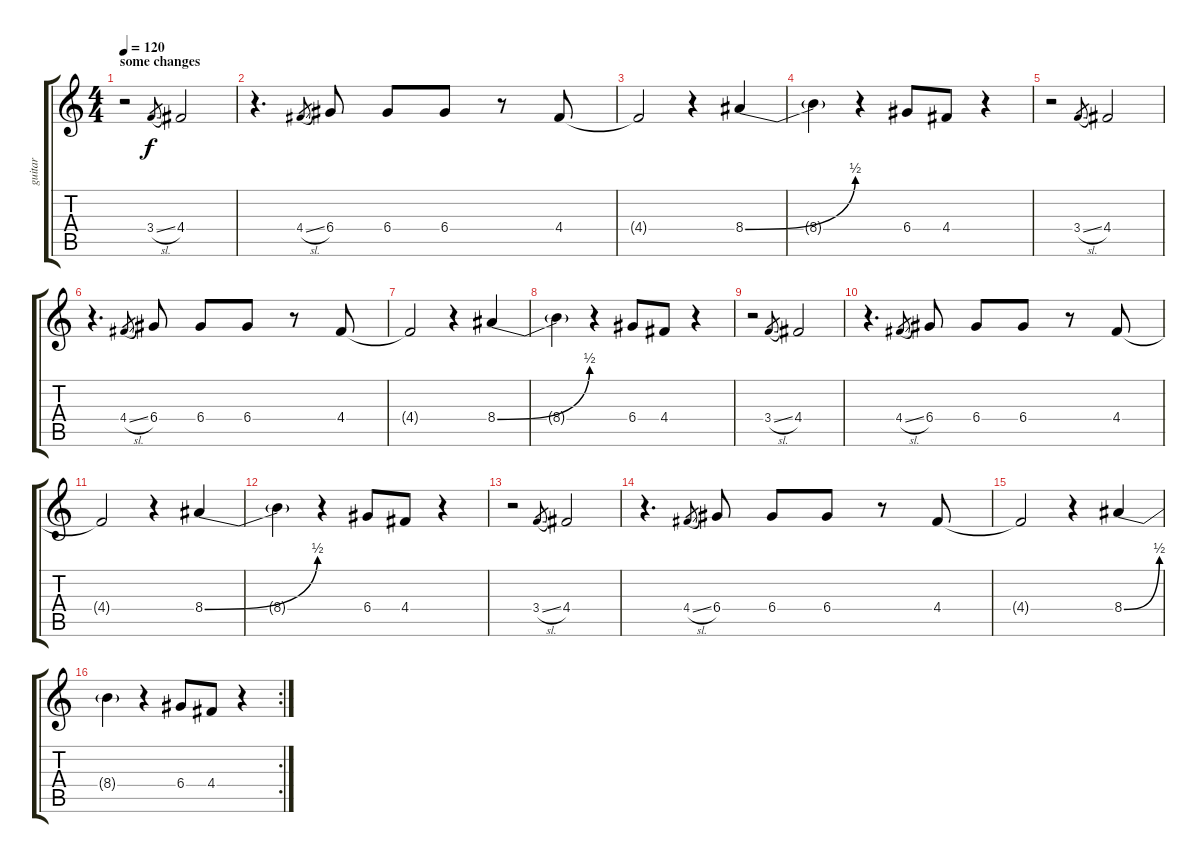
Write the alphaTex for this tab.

\track ("guitar" "guitar") {instrument electricguitarjazz}
\staff {score tabs}
\tuning (E4 B3 G3 D3 A2 E2) {hide}
\ts (4 4)
\section ("" "some changes")
\tempo 120
\clef g2
\ks c
r.2{dy f} 3.4{sl}.8{gr} 4.4.2 |
r.4{d} 4.4{sl}.8{gr} 6.4.8 6.4.8 6.4.8 r.8 4.4.8 |
4.4{t}.2 r.4 8.4{be (bend 0 0 60 2)}.4 |
8.4{t}.4 r.4 6.4.8 4.4.8 r.4 |
r.2 3.4{sl}.8{gr} 4.4.2 |
r.4{d} 4.4{sl}.8{gr} 6.4.8 6.4.8 6.4.8 r.8 4.4.8 |
4.4{t}.2 r.4 8.4{be (bend 0 0 60 2)}.4 |
8.4{t}.4 r.4 6.4.8 4.4.8 r.4 |
r.2 3.4{sl}.8{gr} 4.4.2 |
r.4{d} 4.4{sl}.8{gr} 6.4.8 6.4.8 6.4.8 r.8 4.4.8 |
4.4{t}.2 r.4 8.4{be (bend 0 0 60 2)}.4 |
8.4{t}.4 r.4 6.4.8 4.4.8 r.4 |
r.2 3.4{sl}.8{gr} 4.4.2 |
r.4{d} 4.4{sl}.8{gr} 6.4.8 6.4.8 6.4.8 r.8 4.4.8 |
4.4{t}.2 r.4 8.4{be (bend 0 0 60 2)}.4 |
\rc 2
8.4{t}.4 r.4 6.4.8 4.4.8 r.4
